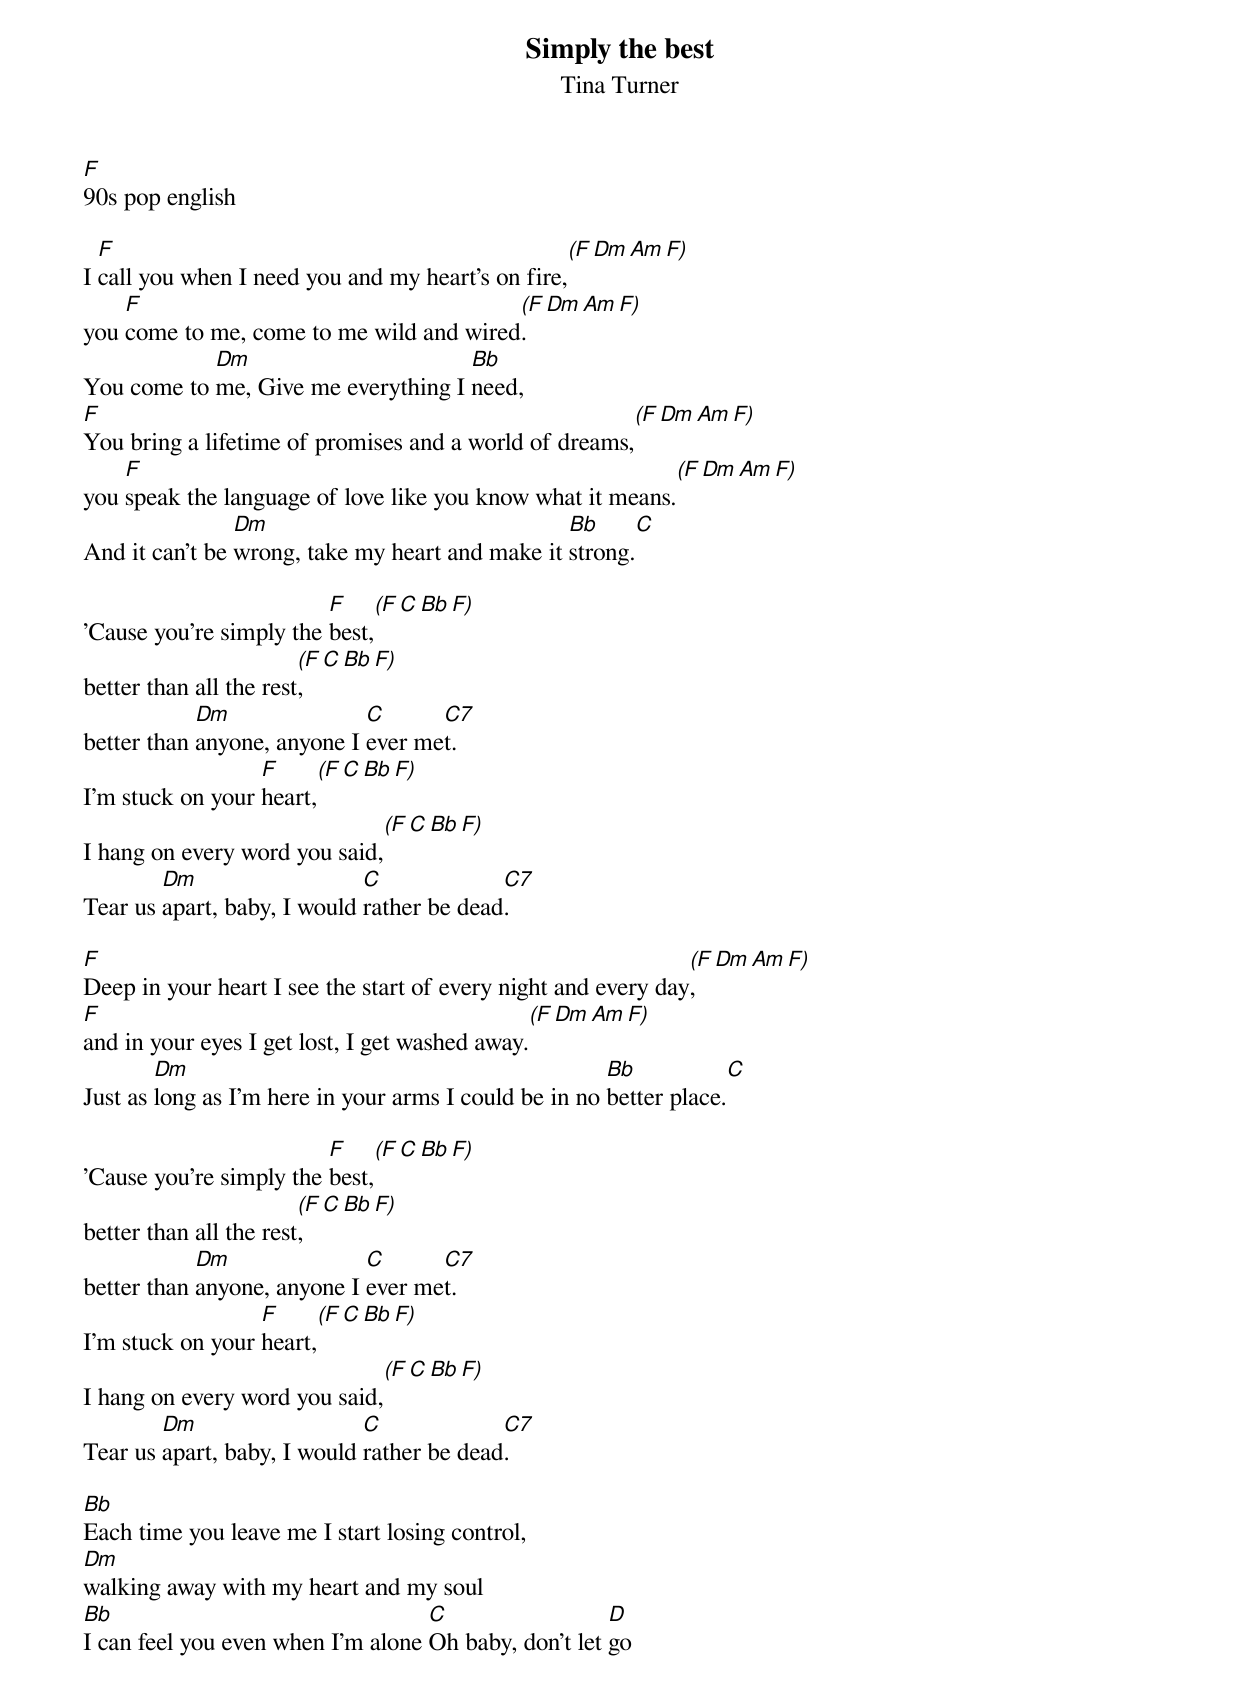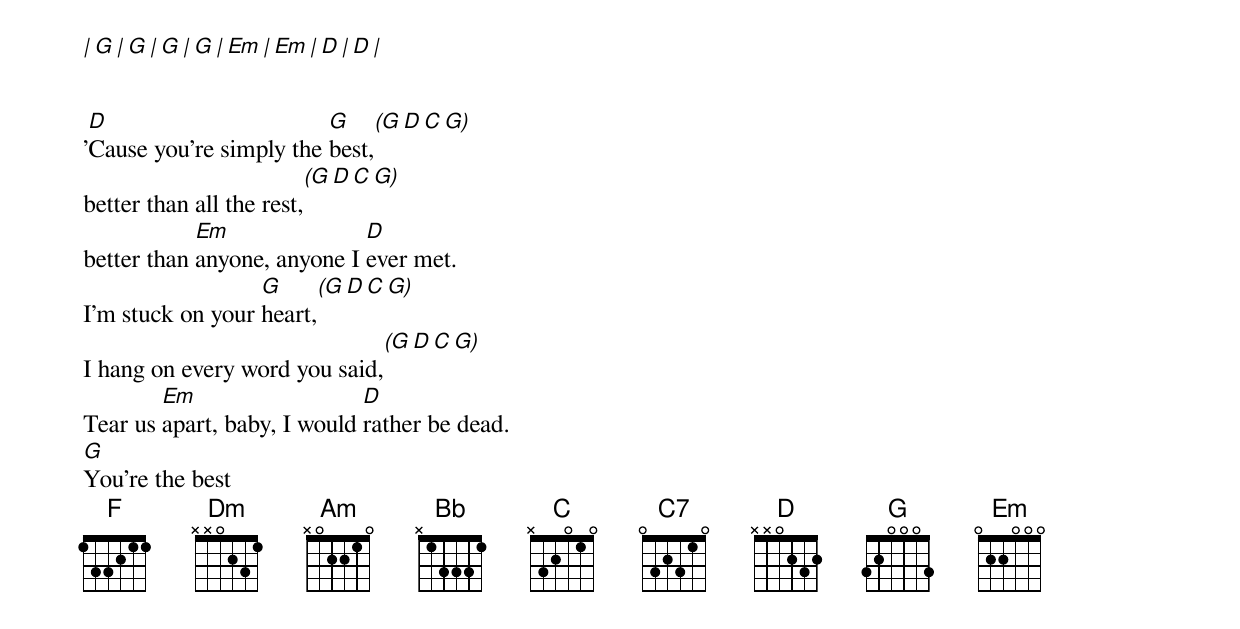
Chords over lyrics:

Simply the best
Tina Turner
F
90s pop english

  F                                               (F  Dm  Am  F)
I call you when I need you and my heart's on fire,
    F                                    (F  Dm  Am  F)
you come to me, come to me wild and wired.
            Dm                       Bb
You come to me, Give me everything I need,
F                                                      (F  Dm  Am  F)
You bring a lifetime of promises and a world of dreams,
    F                                                      (F  Dm  Am  F)
you speak the language of love like you know what it means.
                Dm                               Bb      C
And it can't be wrong, take my heart and make it strong.

                         F            (F C Bb F)
'Cause you're simply the best,
                        (F C Bb F)
better than all the rest,
            Dm               C      C7
better than anyone, anyone I ever met.
                  F     (F C Bb F)
I'm stuck on your heart,
                              (F C Bb F)
I hang on every word you said,
        Dm                   C             C7
Tear us apart, baby, I would rather be dead.

F                                                              (F  Dm  Am  F)
Deep in your heart I see the start of every night and every day,
F                                              (F  Dm  Am  F)
and in your eyes I get lost, I get washed away.
        Dm                                             Bb            C
Just as long as I'm here in your arms I could be in no better place.

                         F            (F C Bb F)
'Cause you're simply the best,
                        (F C Bb F)
better than all the rest,
            Dm               C      C7
better than anyone, anyone I ever met.
                  F     (F C Bb F)
I'm stuck on your heart,
                              (F C Bb F)
I hang on every word you said,
        Dm                   C             C7
Tear us apart, baby, I would rather be dead.

Bb
Each time you leave me I start losing control,
Dm
walking away with my heart and my soul
Bb                                 C                  D
I can feel you even when I'm alone Oh baby, don't let go

| G   | G   | G   | G   | Em  | Em  | D   | D   |


 D                       G    (G  D  C  G)
'Cause you're simply the best,
                          (G  D  C  G)
better than all the rest,
            Em               D
better than anyone, anyone I ever met.
                  G             (G  D  C  G)
I'm stuck on your heart,
                              (G  D  C  G)
I hang on every word you said,
        Em                   D
Tear us apart, baby, I would rather be dead.
G
You're the best
